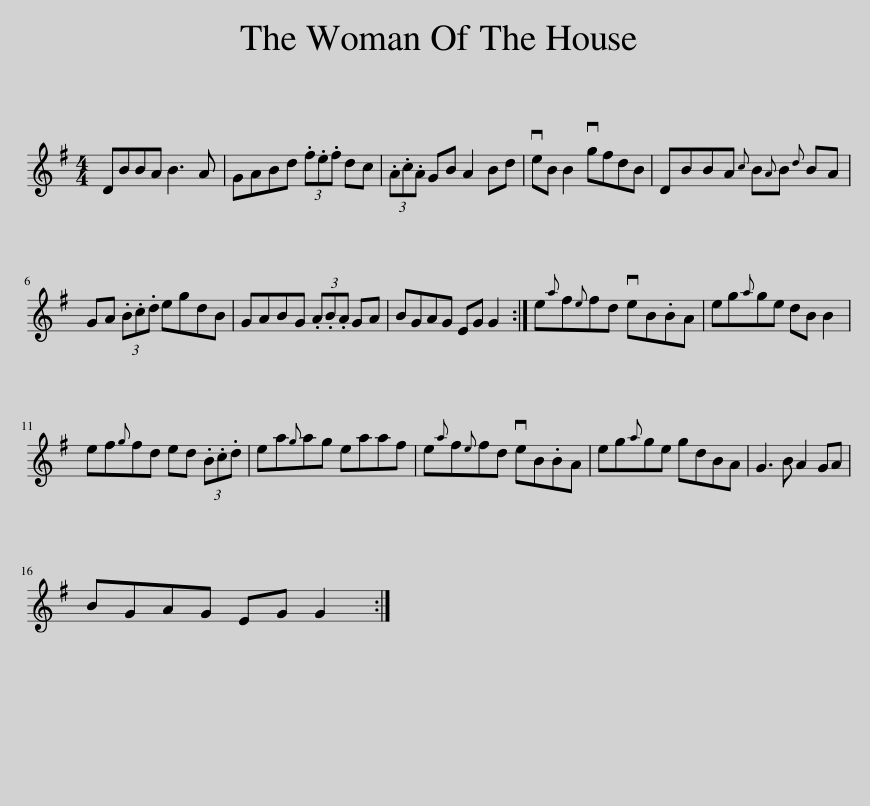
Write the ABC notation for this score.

X:1
L:1/8
M:4/4
I:linebreak $
K:G
V:1 treble
V:1
 DBBA B3 A | GABd (3.f.e.f dc | (3.A.c.A GB A2 Bd | veB B2 vgfdB | DBBA{c} B{A}B{d} BA |$ %5
 GA (3.B.c.d egdB | GABG (3.A.B.A GA | BGAG EG G2 :| e{a}f{e}fd veB.BA | eg{a}ge dB B2 |$ %10
 ef{g}fd ed (3.B.c.d | ea{g}ag eaaf | e{a}f{e}fd veB.BA | eg{a}ge gdBA | G3 B A2 GA |$ %15
 BGAG EG G2 :| %16
